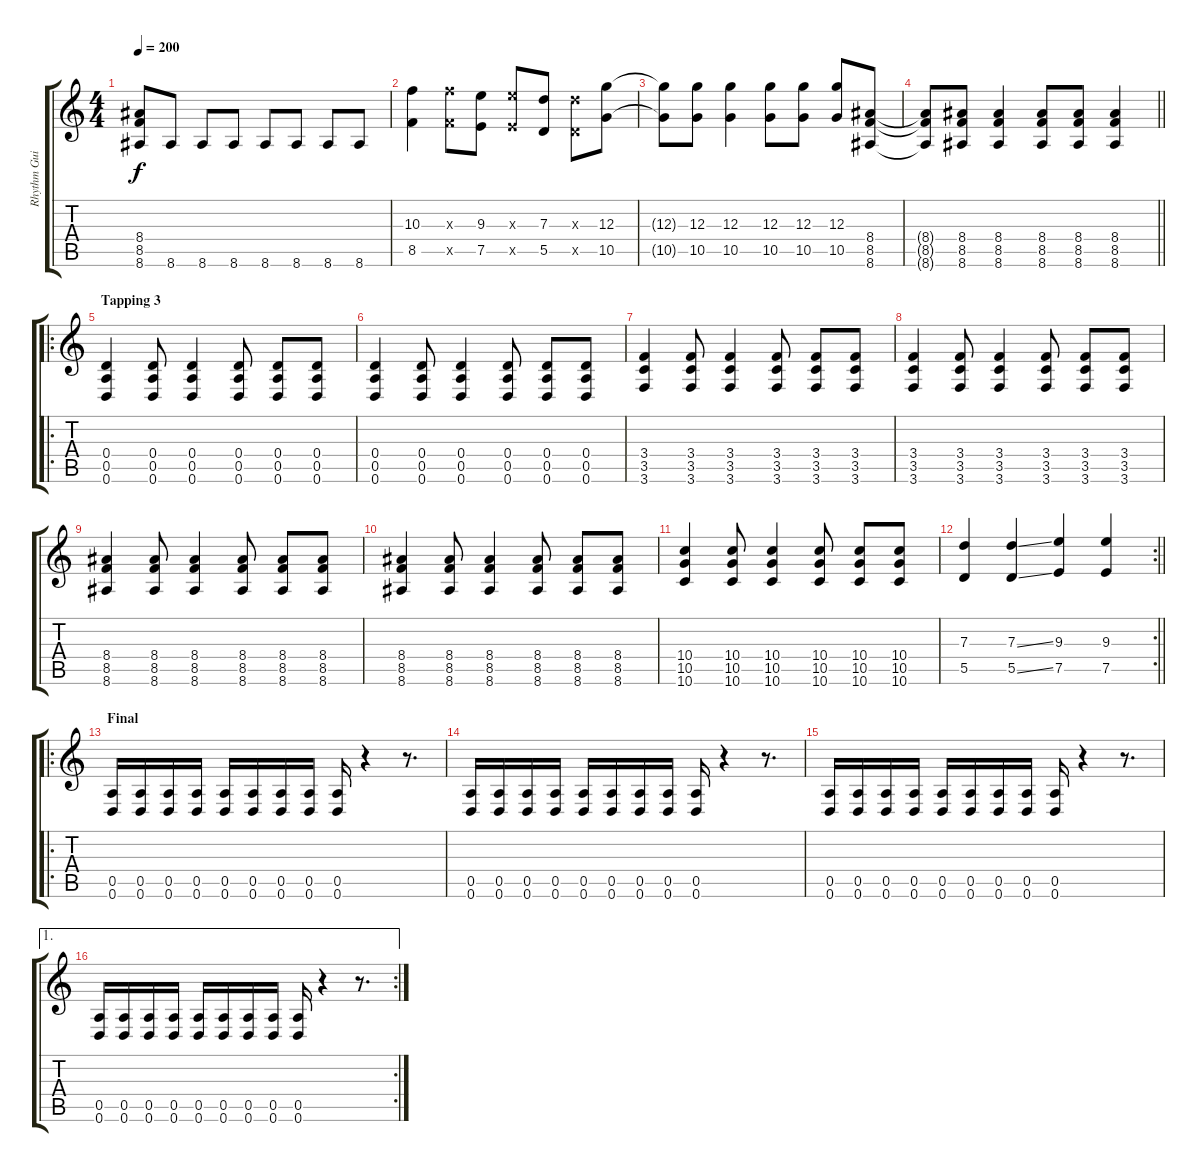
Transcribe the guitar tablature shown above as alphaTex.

\track ("Rhythm Guitar" "Rhythm Gui") {instrument distortionguitar}
\staff {score tabs}
\tuning (E4 B3 G3 D3 A2 D2) {hide}
\ts (4 4)
\tempo 200
\clef g2
\ks c
(8.4{t} 8.5{t} 8.6{t}).8{dy f} 8.6.8 8.6.8 8.6.8 8.6.8 8.6.8 8.6.8 8.6.8 |
(10.3 8.5).4 (10.3{x} 8.5{x}).8 (9.3 7.5).8 (9.3{x} 7.5{x}).8 (7.3 5.5).8 (7.3{x} 5.5{x}).8 (12.3 10.5).8 |
(12.3{t} 10.5{t}).8 (12.3 10.5).8 (12.3 10.5).4 (12.3 10.5).8 (12.3 10.5).8 (12.3 10.5).8 (8.4 8.5 8.6).8 |
\barLineRight lightlight
(8.4{t} 8.5{t} 8.6{t}).8 (8.4 8.5 8.6).8 (8.4 8.5 8.6).4 (8.4 8.5 8.6).8 (8.4 8.5 8.6).8 (8.4 8.5 8.6).4 |
\ro
\section ("" "Tapping 3")
(0.4 0.5 0.6).4 (0.4 0.5 0.6).8 (0.4 0.5 0.6).4 (0.4 0.5 0.6).8 (0.4 0.5 0.6).8 (0.4 0.5 0.6).8 |
(0.4 0.5 0.6).4 (0.4 0.5 0.6).8 (0.4 0.5 0.6).4 (0.4 0.5 0.6).8 (0.4 0.5 0.6).8 (0.4 0.5 0.6).8 |
(3.4 3.5 3.6).4 (3.4 3.5 3.6).8 (3.4 3.5 3.6).4 (3.4 3.5 3.6).8 (3.4 3.5 3.6).8 (3.4 3.5 3.6).8 |
(3.4 3.5 3.6).4 (3.4 3.5 3.6).8 (3.4 3.5 3.6).4 (3.4 3.5 3.6).8 (3.4 3.5 3.6).8 (3.4 3.5 3.6).8 |
(8.4 8.5 8.6).4 (8.4 8.5 8.6).8 (8.4 8.5 8.6).4 (8.4 8.5 8.6).8 (8.4 8.5 8.6).8 (8.4 8.5 8.6).8 |
(8.4 8.5 8.6).4 (8.4 8.5 8.6).8 (8.4 8.5 8.6).4 (8.4 8.5 8.6).8 (8.4 8.5 8.6).8 (8.4 8.5 8.6).8 |
(10.4 10.5 10.6).4 (10.4 10.5 10.6).8 (10.4 10.5 10.6).4 (10.4 10.5 10.6).8 (10.4 10.5 10.6).8 (10.4 10.5 10.6).8 |
\rc 2
\barLineRight lightlight
(7.3 5.5).4 (7.3{ss} 5.5{ss}).4 (9.3 7.5).4 (9.3 7.5).4 |
\ro
\section ("" "Final")
(0.5 0.6).16 (0.5 0.6).16 (0.5 0.6).16 (0.5 0.6).16 (0.5 0.6).16 (0.5 0.6).16 (0.5 0.6).16 (0.5 0.6).16 (0.5 0.6).16 r.4 r.8{d} |
(0.5 0.6).16 (0.5 0.6).16 (0.5 0.6).16 (0.5 0.6).16 (0.5 0.6).16 (0.5 0.6).16 (0.5 0.6).16 (0.5 0.6).16 (0.5 0.6).16 r.4 r.8{d} |
(0.5 0.6).16 (0.5 0.6).16 (0.5 0.6).16 (0.5 0.6).16 (0.5 0.6).16 (0.5 0.6).16 (0.5 0.6).16 (0.5 0.6).16 (0.5 0.6).16 r.4 r.8{d} |
\ae 1
\rc 2
(0.5 0.6).16 (0.5 0.6).16 (0.5 0.6).16 (0.5 0.6).16 (0.5 0.6).16 (0.5 0.6).16 (0.5 0.6).16 (0.5 0.6).16 (0.5 0.6).16 r.4 r.8{d}
